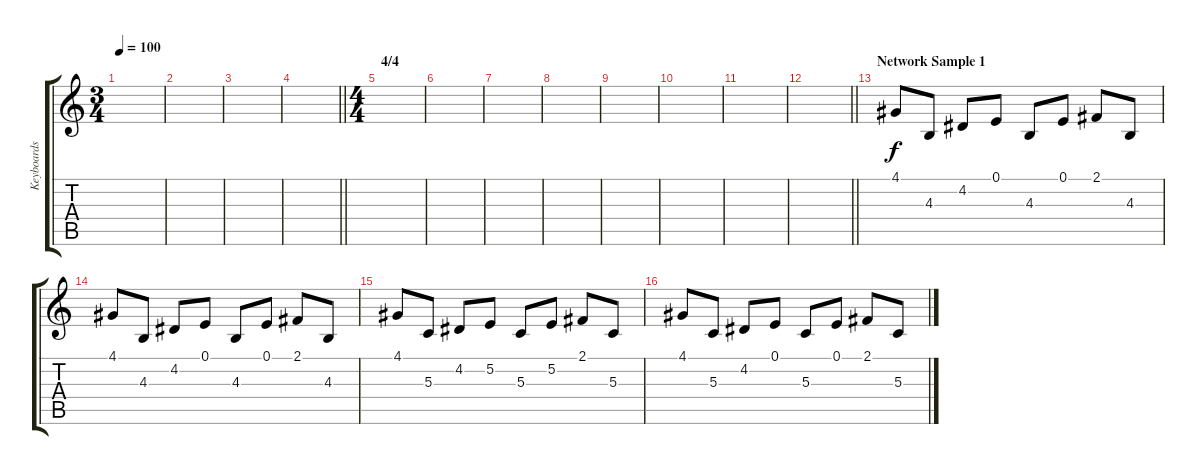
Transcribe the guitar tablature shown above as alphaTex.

\track ("Keyboards" "Keyboards") {instrument brightacousticpiano}
\staff {score tabs}
\tuning (E4 B3 G3 D3 A2 E2) {hide}
\ts (3 4)
\tempo 100
\clef g2
\ks c
|
|
|
\barLineRight lightlight
|
\ts (4 4)
\section ("" "4/4")
|
|
|
|
|
|
|
\barLineRight lightlight
|
\section ("" "Network Sample 1")
4.1.8 4.3.8 4.2.8 0.1.8 4.3.8 0.1.8 2.1.8 4.3.8 |
4.1.8 4.3.8 4.2.8 0.1.8 4.3.8 0.1.8 2.1.8 4.3.8 |
4.1.8 5.3.8 4.2.8 5.2.8 5.3.8 5.2.8 2.1.8 5.3.8 |
4.1.8 5.3.8 4.2.8 0.1.8 5.3.8 0.1.8 2.1.8 5.3.8
